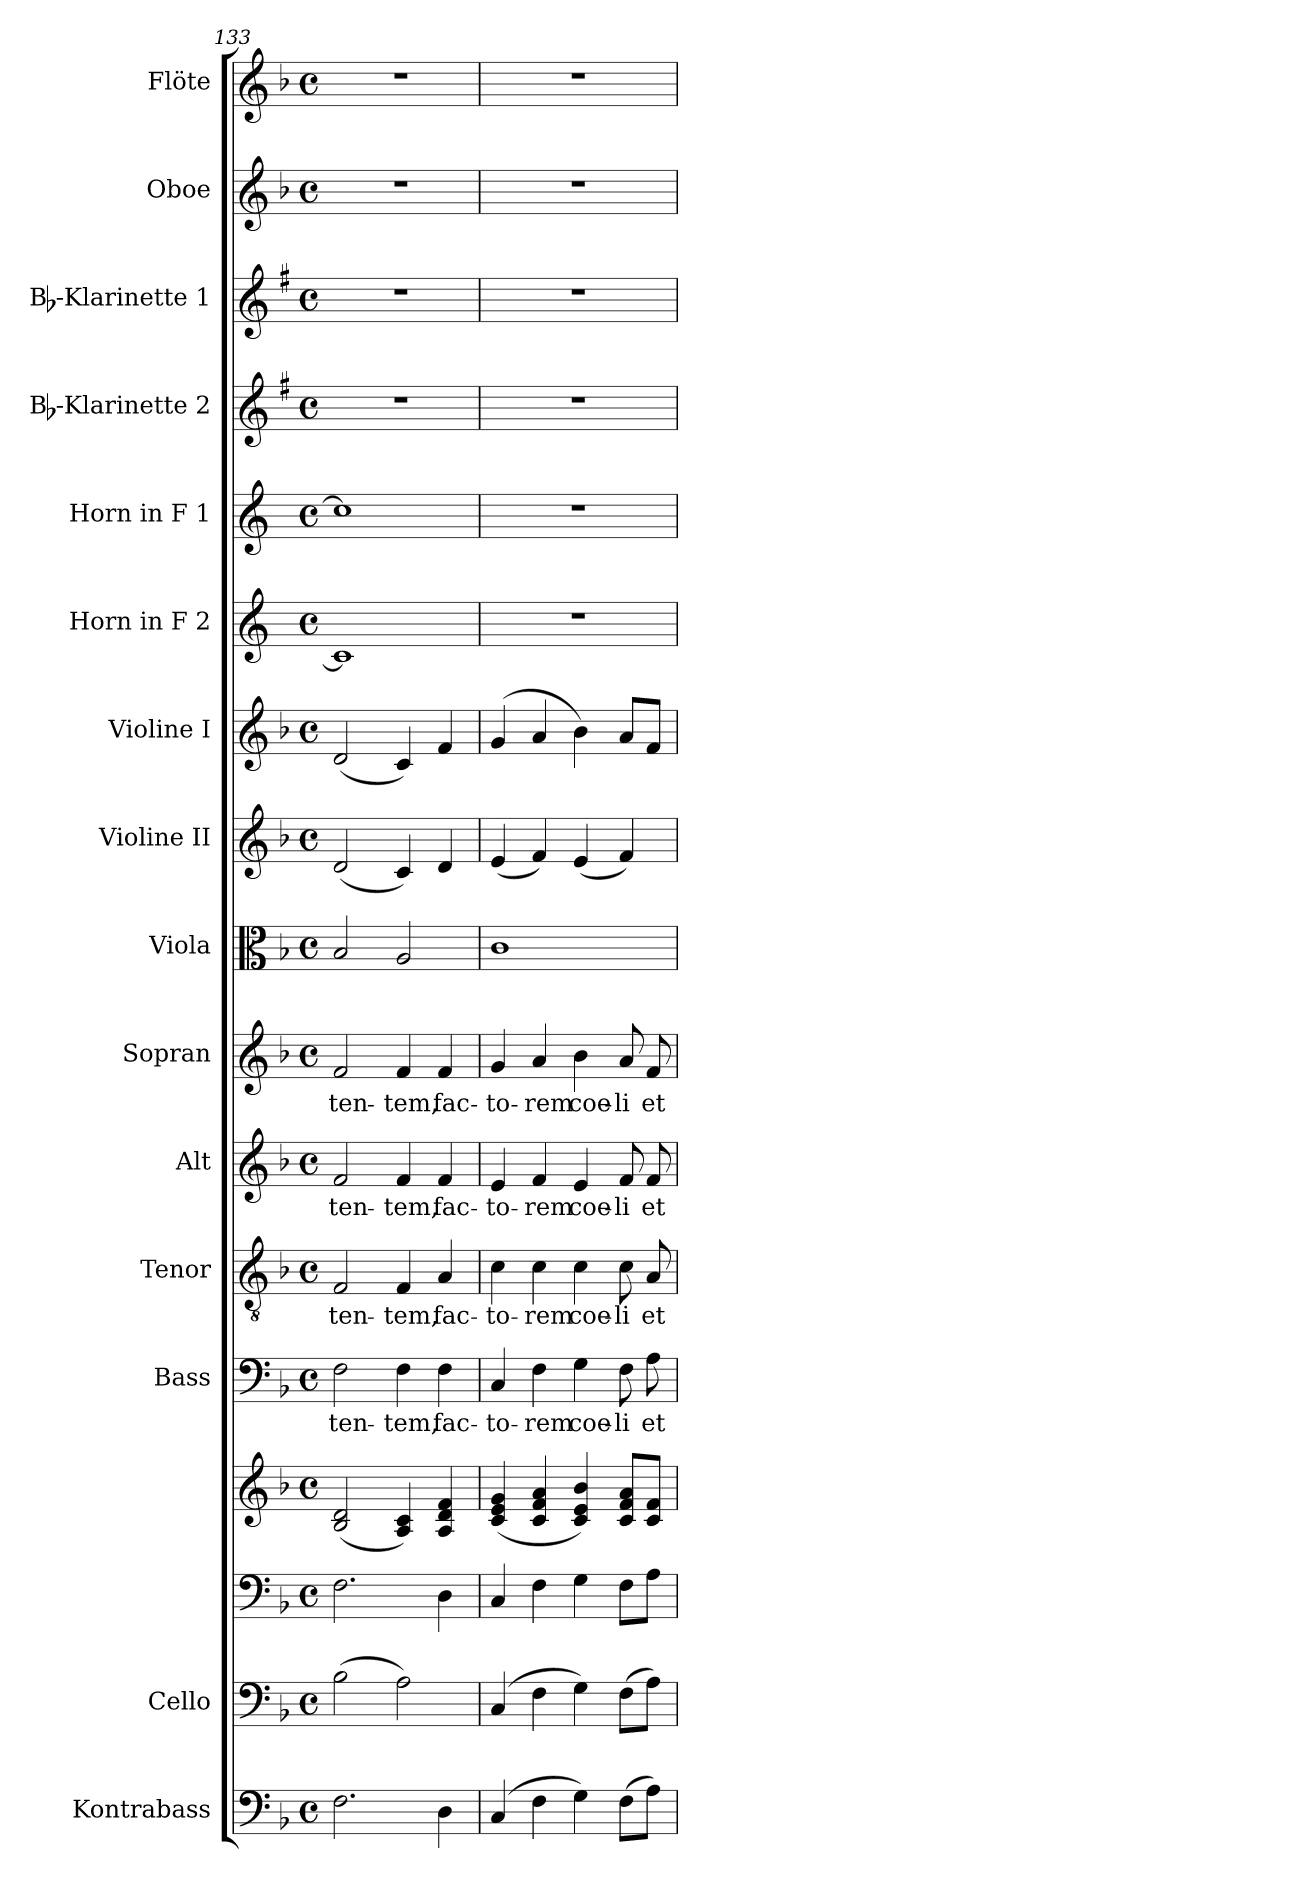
**kern	**kern	**kern	**kern	**kern	**text	**kern	**text	**kern	**text	**kern	**text	**kern	**kern	**kern	**kern	**kern	**kern	**kern	**kern	**kern
*part16	*part15	*part14	*part14	*part13	*part13	*part12	*part12	*part11	*part11	*part10	*part10	*part9	*part8	*part7	*part6	*part5	*part4	*part3	*part2	*part1
*staff17	*staff16	*staff15	*staff14	*staff13	*staff13	*staff12	*staff12	*staff11	*staff11	*staff10	*staff10	*staff9	*staff8	*staff7	*staff6	*staff5	*staff4	*staff3	*staff2	*staff1
*I"Kontrabass	*I"Cello	*	*	*I"Bass	*	*I"Tenor	*	*I"Alt	*	*I"Sopran	*	*I"Viola	*I"Violine II	*I"Violine I	*I"Horn in F 2	*I"Horn in F 1	*I"Bb-Klarinette 2	*I"Bb-Klarinette 1	*I"Oboe	*I"Flöte
*I'Kb.	*	*	*	*I'B.	*	*I'T.	*	*I'A.	*	*I'S.	*	*I'Vla.	*I'Vl. II	*I'Vl. I	*	*	*I'Bb Kl. 2	*I'Bb Kl. 1	*I'Ob.	*I'Fl.
*clefF4	*clefF4	*clefF4	*clefG2	*clefF4	*	*clefGv2	*	*clefG2	*	*clefG2	*	*clefC3	*clefG2	*clefG2	*clefG2	*clefG2	*clefG2	*clefG2	*clefG2	*clefG2
*ITrd7c12	*	*	*	*	*	*	*	*	*	*	*	*	*	*	*ITrd4c7	*ITrd4c7	*ITrd1c2	*ITrd1c2	*	*
*k[b-]	*k[b-]	*k[b-]	*k[b-]	*k[b-]	*	*k[b-]	*	*k[b-]	*	*k[b-]	*	*k[b-]	*k[b-]	*k[b-]	*k[b-]	*k[b-]	*k[b-]	*k[b-]	*k[b-]	*k[b-]
*F:	*F:	*F:	*F:	*F:	*	*F:	*	*F:	*	*F:	*	*F:	*F:	*F:	*F:	*F:	*F:	*F:	*F:	*F:
*M4/4	*M4/4	*M4/4	*M4/4	*M4/4	*	*M4/4	*	*M4/4	*	*M4/4	*	*M4/4	*M4/4	*M4/4	*M4/4	*M4/4	*M4/4	*M4/4	*M4/4	*M4/4
*met(c)	*met(c)	*met(c)	*met(c)	*met(c)	*	*met(c)	*	*met(c)	*	*met(c)	*	*met(c)	*met(c)	*met(c)	*met(c)	*met(c)	*met(c)	*met(c)	*met(c)	*met(c)
=133	=133	=133	=133	=133	=133	=133	=133	=133	=133	=133	=133	=133	=133	=133	=133	=133	=133	=133	=133	=133
!	!	!	!	!	!LO:LY:b	!	!LO:LY:b	!	!LO:LY:b	!	!LO:LY:b	!	!	!	!	!	!	!	!	!
2.FF\	(>2B-\	2.F\	(<2B-/ 2d/	2F\	-ten-	2F/	-ten-	2f/	-ten-	2f/	-ten-	2B-/	(<2d/	(<2d/	1F]	1f]	1r	1r	1r	1r
!	!	!	!	!	!LO:LY:b	!	!LO:LY:b	!	!LO:LY:b	!	!LO:LY:b	!	!	!	!	!	!	!	!	!
.	2A\)	.	4A/ 4c/)	4F\	-tem,	4F/	-tem,	4f/	-tem,	4f/	-tem,	2A/	4c/)	4c/)	.	.	.	.	.	.
!	!	!	!	!	!LO:LY:b	!	!LO:LY:b	!	!LO:LY:b	!	!LO:LY:b	!	!	!	!	!	!	!	!	!
4DD\	.	4D\	4A/ 4d/ 4f/	4F\	fac-	4A/	fac-	4f/	fac-	4f/	fac-	.	4d/	4f/	.	.	.	.	.	.
=134	=134	=134	=134	=134	=134	=134	=134	=134	=134	=134	=134	=134	=134	=134	=134	=134	=134	=134	=134	=134
!	!	!	!	!	!LO:LY:b	!	!LO:LY:b	!	!LO:LY:b	!	!LO:LY:b	!	!	!	!	!	!	!	!	!
(4CC/	(4C/	4C/	(<4c/ 4e/ 4g/	4C/	-to-	4c\	-to-	4e/	-to-	4g/	-to-	1c	(<4e/	(4g/	1r	1r	1r	1r	1r	1r
!	!	!	!	!	!LO:LY:b	!	!LO:LY:b	!	!LO:LY:b	!	!LO:LY:b	!	!	!	!	!	!	!	!	!
4FF\	4F\	4F\	4c/ 4f/ 4a/	4F\	-rem	4c\	-rem	4f/	-rem	4a/	-rem	.	4f/)	4a/	.	.	.	.	.	.
!	!	!	!	!	!LO:LY:b	!	!LO:LY:b	!	!LO:LY:b	!	!LO:LY:b	!	!	!	!	!	!	!	!	!
4GG\)	4G\)	4G\	4c/ 4e/ 4b-/)	4G\	coe-	4c\	coe-	4e/	coe-	4b-\	coe-	.	(<4e/	4b-\)	.	.	.	.	.	.
!	!	!	!	!	!LO:LY:b	!	!LO:LY:b	!	!LO:LY:b	!	!LO:LY:b	!	!	!	!	!	!	!	!	!
(>8FF\L	(>8F\L	8F\L	8c/ 8f/ 8a/L	8F\	-li	8c\	-li	8f/	-li	8a/	-li	.	4f/)	8a/L	.	.	.	.	.	.
!	!	!	!	!	!LO:LY:b	!	!LO:LY:b	!	!LO:LY:b	!	!LO:LY:b	!	!	!	!	!	!	!	!	!
8AA\J)	8A\J)	8A\J	8c/ 8f/J	8A\	et	8A/	et	8f/	et	8f/	et	.	.	8f/J	.	.	.	.	.	.
=	=	=	=	=	=	=	=	=	=	=	=	=	=	=	=	=	=	=	=	=
*-	*-	*-	*-	*-	*-	*-	*-	*-	*-	*-	*-	*-	*-	*-	*-	*-	*-	*-	*-	*-
